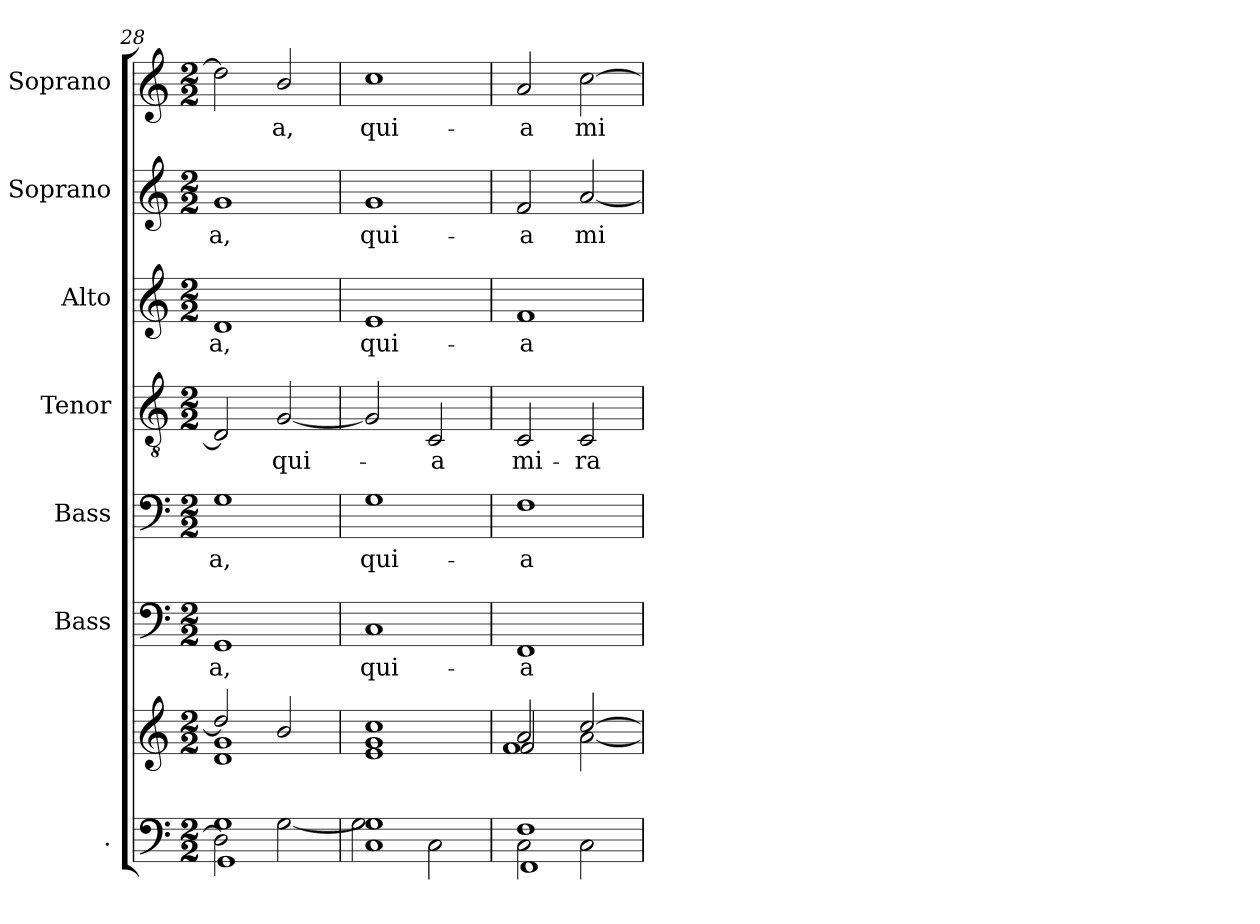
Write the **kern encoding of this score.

**kern	**kern	**kern	**text	**kern	**text	**kern	**text	**kern	**text	**kern	**text	**kern	**text
*part7	*part7	*part6	*part6	*part5	*part5	*part4	*part4	*part3	*part3	*part2	*part2	*part1	*part1
*staff8	*staff7	*staff6	*staff6	*staff5	*staff5	*staff4	*staff4	*staff3	*staff3	*staff2	*staff2	*staff1	*staff1
*I".	*	*I"Bass	*	*I"Bass	*	*I"Tenor	*	*I"Alto	*	*I"Soprano	*	*I"Soprano	*
*	*	*I'B.	*	*I'B.	*	*I'T.	*	*I'A.	*	*I'S.	*	*I'S.	*
*clefF4	*clefG2	*clefF4	*	*clefF4	*	*clefGv2	*	*clefG2	*	*clefG2	*	*clefG2	*
*	*	*	*	*	*	*ITrd7c12	*	*	*	*	*	*	*
*k[]	*k[]	*k[]	*	*k[]	*	*k[]	*	*k[]	*	*k[]	*	*k[]	*
*C:	*C:	*C:	*	*C:	*	*C:	*	*C:	*	*C:	*	*C:	*
*M2/2	*M2/2	*M2/2	*	*M2/2	*	*M2/2	*	*M2/2	*	*M2/2	*	*M2/2	*
=28	=28	=28	=28	=28	=28	=28	=28	=28	=28	=28	=28	=28	=28
*^	*^	*	*	*	*	*	*	*	*	*	*	*	*
*	*^	*	*^	*	*	*	*	*	*	*	*	*	*	*	*
!	!	!	!	!	!	!	!LO:LY:b:color=#000000	!	!	!	!	!	!	!	!	!	!
!	!	!	!	!	!	!	!	!	!LO:LY:b:color=#000000	!	!	!	!	!	!	!	!
!	!	!	!	!	!	!	!	!	!	!	!	!	!LO:LY:b:color=#000000	!	!	!	!
!	!	!	!	!	!	!	!	!	!	!	!	!	!	!	!LO:LY:b:color=#000000	!	!
1Gi	2Di\]	1GGi	2ddi/]	1gi	1di	1GGi	-a,	1Gi	-a,	2DDi/]	.	1di	-a,	1gi	-a,	2ddi\]	.
!	!	!	!	!	!	!	!	!	!	!	!LO:LY:b:color=#000000	!	!	!	!	!	!
!	!	!	!	!	!	!	!	!	!	!	!	!	!	!	!	!	!LO:LY:b:color=#000000
.	[2Gi\	.	2bi/	.	.	.	.	.	.	[2GGi/	qui-	.	.	.	.	2bi/	-a,
=29	=29	=29	=29	=29	=29	=29	=29	=29	=29	=29	=29	=29	=29	=29	=29	=29	=29
!	!	!	!	!	!	!	!LO:LY:b:color=#000000	!	!	!	!	!	!	!	!	!	!
!	!	!	!	!	!	!	!	!	!LO:LY:b:color=#000000	!	!	!	!	!	!	!	!
!	!	!	!	!	!	!	!	!	!	!	!	!	!LO:LY:b:color=#000000	!	!	!	!
!	!	!	!	!	!	!	!	!	!	!	!	!	!	!	!LO:LY:b:color=#000000	!	!
!	!	!	!	!	!	!	!	!	!	!	!	!	!	!	!	!	!LO:LY:b:color=#000000
1Gi]	2Gi\	1Ci	1cci	1gi	1ei	1Ci	qui-	1Gi	qui-	2GGi/]	.	1ei	qui-	1gi	qui-	1cci	qui-
!	!	!	!	!	!	!	!	!	!	!	!LO:LY:b:color=#000000	!	!	!	!	!	!
.	2Ci\	.	.	.	.	.	.	.	.	2CCi/	-a	.	.	.	.	.	.
=30	=30	=30	=30	=30	=30	=30	=30	=30	=30	=30	=30	=30	=30	=30	=30	=30	=30
!	!	!	!	!	!	!	!LO:LY:b:color=#000000	!	!	!	!	!	!	!	!	!	!
!	!	!	!	!	!	!	!	!	!LO:LY:b:color=#000000	!	!	!	!	!	!	!	!
!	!	!	!	!	!	!	!	!	!	!	!LO:LY:b:color=#000000	!	!	!	!	!	!
!	!	!	!	!	!	!	!	!	!	!	!	!	!LO:LY:b:color=#000000	!	!	!	!
!	!	!	!	!	!	!	!	!	!	!	!	!	!	!	!LO:LY:b:color=#000000	!	!
!	!	!	!	!	!	!	!	!	!	!	!	!	!	!	!	!	!LO:LY:b:color=#000000
1Fi	2Ci\	1FFi	2ai/	2fi/	1fi	1FFi	-a	1Fi	-a	2CCi/	mi-	1fi	-a	2fi/	-a	2ai/	-a
!	!	!	!	!	!	!	!	!	!	!	!LO:LY:b:color=#000000	!	!	!	!	!	!
!	!	!	!	!	!	!	!	!	!	!	!	!	!	!	!LO:LY:b:color=#000000	!	!
!	!	!	!	!	!	!	!	!	!	!	!	!	!	!	!	!	!LO:LY:b:color=#000000
.	2Ci\	.	[2cci/	[2ai\	.	.	.	.	.	2CCi/	-ra-	.	.	[2ai/	mi-	[2cci\	mi-
*v	*v	*v	*	*	*	*	*	*	*	*	*	*	*	*	*	*	*
*	*v	*v	*v	*	*	*	*	*	*	*	*	*	*	*	*
=	=	=	=	=	=	=	=	=	=	=	=	=	=
*-	*-	*-	*-	*-	*-	*-	*-	*-	*-	*-	*-	*-	*-
